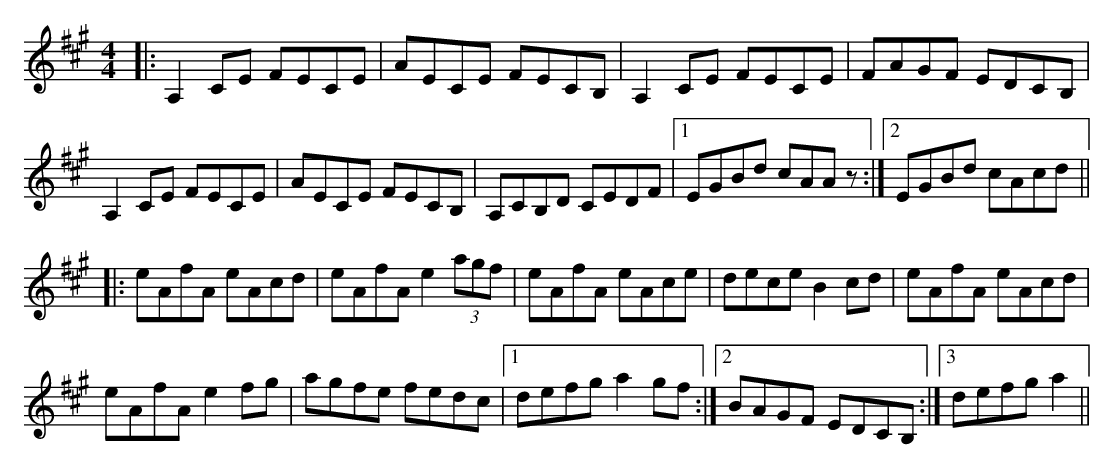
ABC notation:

X:1
M:4/4
K:A
|:A,2 CE FECE|AECE FECB,|A,2 CE FECE|FAGF EDCB,|
A,2 CE FECE|AECE FECB,|A,CB,D CEDF|1 EGBd cAA z:|2 EGBd cAcd||
|:eAfA eAcd|eAfA e2 (3agf|eAfA eAce|dece B2 cd|eAfA eAcd|
eAfA e2 fg|agfe fedc|1 defg a2 gf:|2 BAGF EDCB,:|3defg a2||
